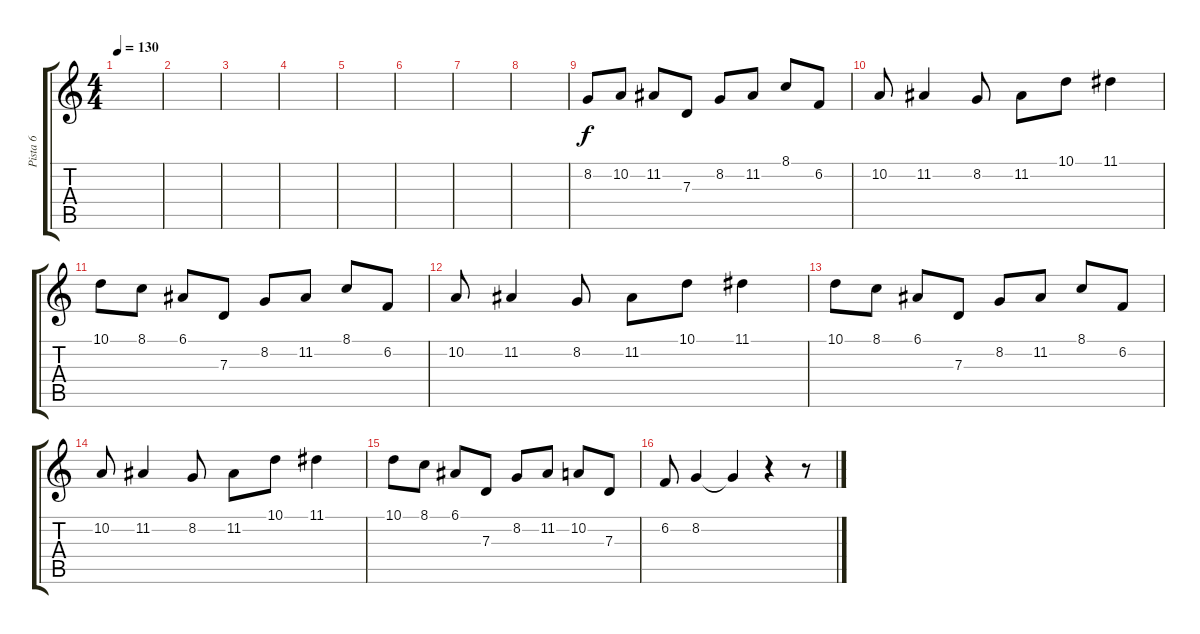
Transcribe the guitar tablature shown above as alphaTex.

\track ("Pista 6" "Pista 6") {instrument lead1square}
\staff {score tabs}
\tuning (E4 B3 G3 D3 A2 D2) {hide}
\ts (4 4)
\tempo 130
\clef g2
\ks c
|
|
|
|
|
|
|
|
8.2.8 10.2.8 11.2.8 7.3.8 8.2.8 11.2.8 8.1.8 6.2.8 |
10.2.8 11.2.4 8.2.8 11.2.8 10.1.8 11.1.4 |
10.1.8 8.1.8 6.1.8 7.3.8 8.2.8 11.2.8 8.1.8 6.2.8 |
10.2.8 11.2.4 8.2.8 11.2.8 10.1.8 11.1.4 |
10.1.8 8.1.8 6.1.8 7.3.8 8.2.8 11.2.8 8.1.8 6.2.8 |
10.2.8 11.2.4 8.2.8 11.2.8 10.1.8 11.1.4 |
10.1.8 8.1.8 6.1.8 7.3.8 8.2.8 11.2.8 10.2.8 7.3.8 |
6.2.8 8.2.4 8.2{t}.4 r.4 r.8
